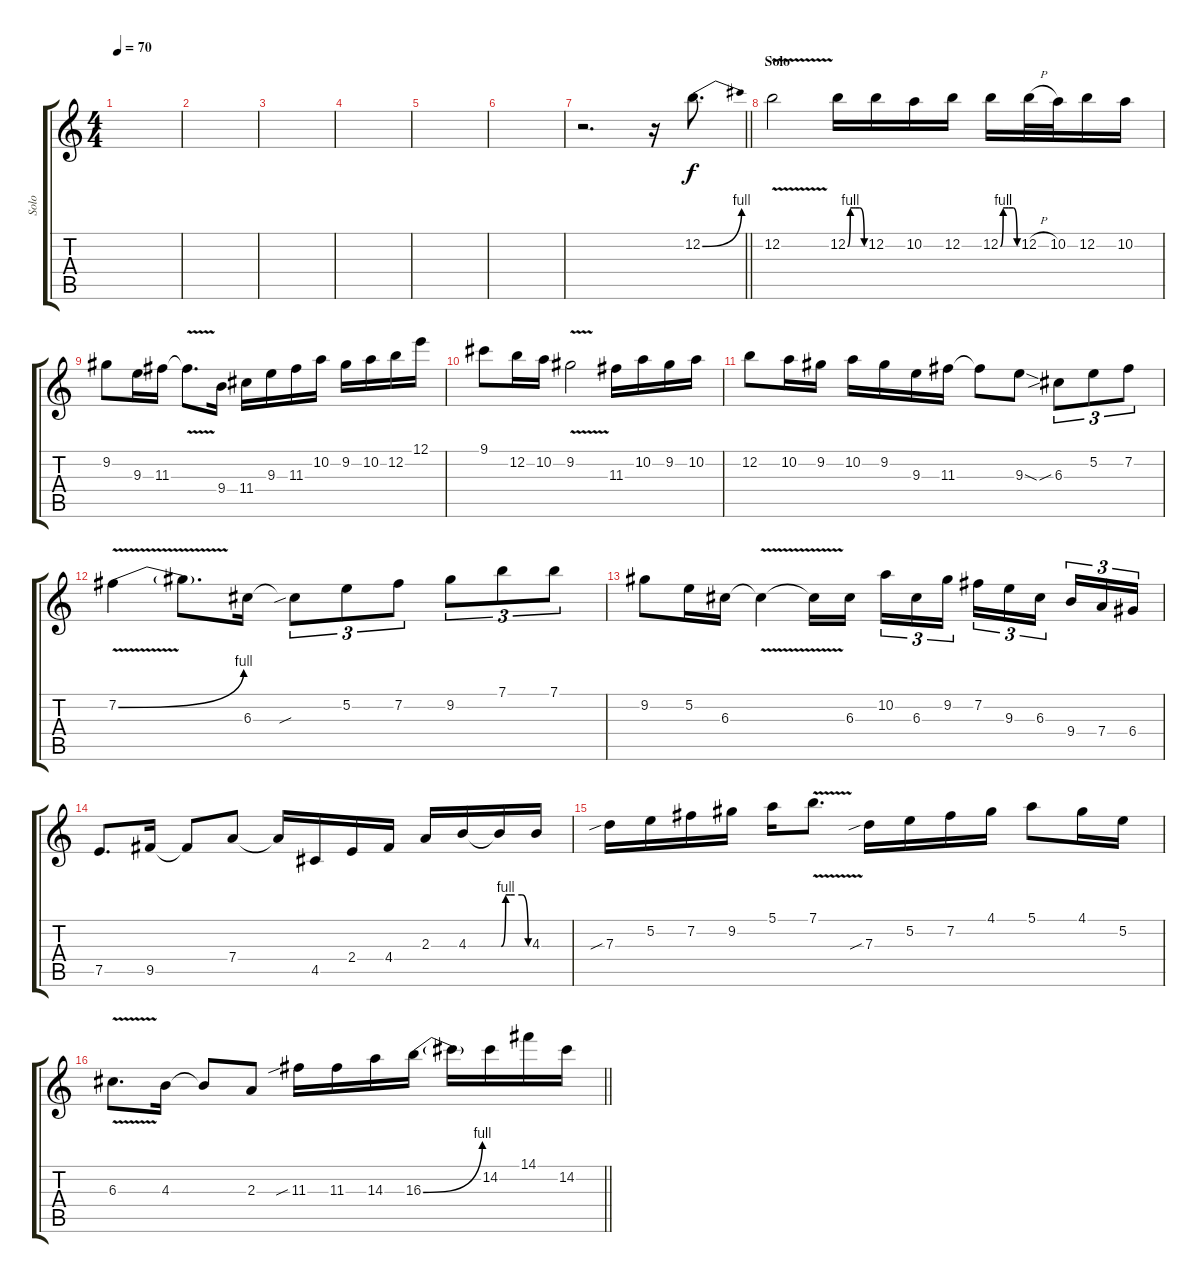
\track ("Solo " "Solo ") {instrument distortionguitar}
\staff {score tabs}
\tuning (E4 B3 G3 D3 A2 E2) {hide}
\ts (4 4)
\tempo 70
\clef g2
\ks c
|
|
|
|
|
|
\barLineRight lightlight
r.2{d} r.16 12.2{be (bend 0 0 60 4)}.8{d} |
\section ("" "Solo")
12.2{v}.2 12.2{be (custom 0 0 10 4 20 4 30 4 44 4 60 0)}.16 12.2.16 10.2.16 12.2.16 12.2{be (custom 0 0 10 4 20 4 30 4 46 4 60 0)}.16 12.2{h}.32 10.2.32 12.2.16 10.2.16 |
9.2.8 9.3.16 11.3.16 11.3{v t}.8{d} 9.4.16 11.4.16 9.3.16 11.3.16 10.2.16 9.2.16 10.2.16 12.2.16 12.1.16 |
9.1.8 12.2.16 10.2.16 9.2{v}.2 11.3.16 10.2.16 9.2.16 10.2.16 |
12.2.8 10.2.16 9.2.16 10.2.16 9.2.16 9.3.16 11.3.16 11.3{t}.8 9.3{sod}.8 6.3{sib}.8{tu (3 2)} 5.2.8{tu (3 2)} 7.2.8{tu (3 2)} |
7.2{be (bend 0 0 60 4) v}.4 7.2{t}.8{d} 6.3.16 6.3{sib t}.8{tu (3 2)} 5.2.8{tu (3 2)} 7.2.8{tu (3 2)} 9.2.8{tu (3 2)} 7.1.8{tu (3 2)} 7.1.8{tu (3 2)} |
9.2.8 5.2.16 6.3.16 6.3{v t}.4 6.3{t}.16 6.3.16{beam splitsecondary} 10.2.16{tu (3 2)} 6.3.16{tu (3 2)} 9.2.16{tu (3 2)} 7.2.16{tu (3 2)} 9.3.16{tu (3 2)} 6.3.16{tu (3 2) beam splitsecondary} 9.4.16{tu (3 2)} 7.4.16{tu (3 2)} 6.4.16{tu (3 2)} |
7.5.8{d} 9.5.16 9.5{t}.8 7.4.8 7.4{t}.16 4.5.16 2.4.16 4.4.16 2.3.16 4.3.16 4.3{be (custom 0 0 10 4 20 4 30 4 46 4 60 0) t}.16 4.3.16 |
7.3{sib}.16 5.2.16 7.2.16 9.2.16 5.1.16 7.1{v}.8{d} 7.3{sib}.16 5.2.16 7.2.16 4.1.16 5.1.8 4.1.16 5.2.16 |
\barLineRight lightlight
6.3{v}.8{d} 4.3.16 4.3{t}.8 2.3.8 11.3{sib}.16 11.3.16 14.3.16 16.3{be (bend 0 0 60 4)}.16 16.3{t}.16 14.2.16 14.1.16 14.2.16
